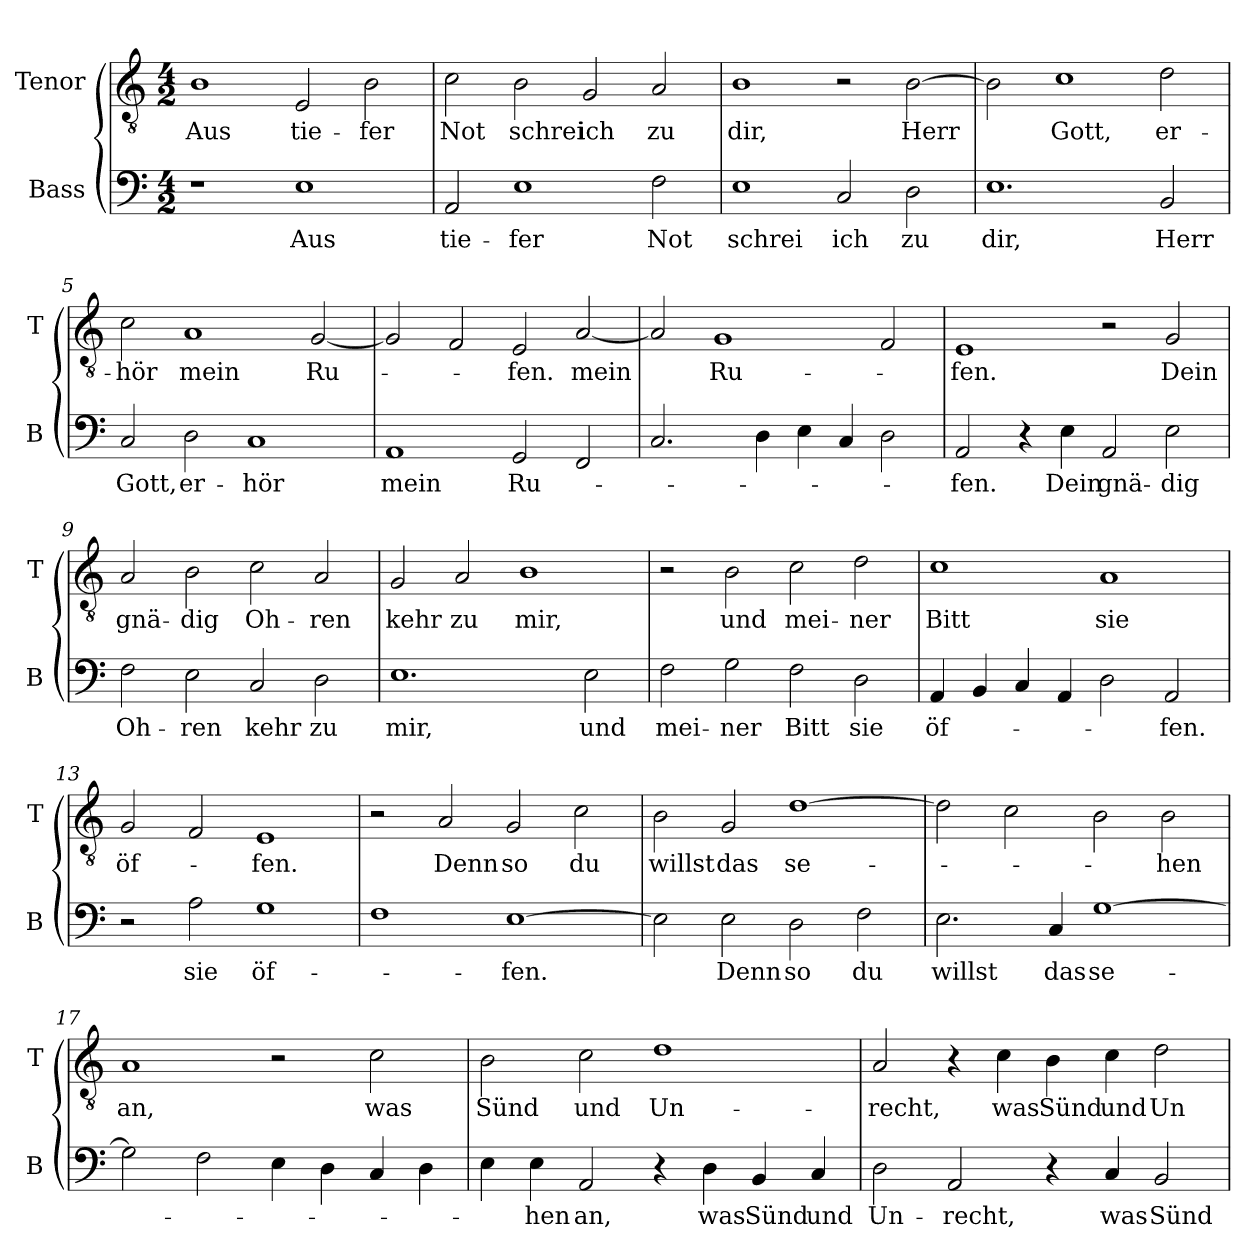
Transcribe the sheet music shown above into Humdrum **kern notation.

**kern	**text	**kern	**text
*part2	*part2	*part1	*part1
*staff2	*staff2	*staff1	*staff1
*I"Bass	*	*I"Tenor	*
*I'B	*	*I'T	*
*clefF4	*	*clefGv2	*
*k[]	*	*k[]	*
*C:	*	*C:	*
*M4/2	*	*M4/2	*
=1	=1	=1	=1
!	!	!	!LO:LY:b
1r	.	1B	Aus
!	!LO:LY:b	!	!LO:LY:b
1E	Aus	2E/	tie-
!	!	!	!LO:LY:b
.	.	2B\	-fer
=2	=2	=2	=2
!	!LO:LY:b	!	!LO:LY:b
2AA/	tie-	2c\	Not
!	!LO:LY:b	!	!LO:LY:b
1E	-fer	2B\	schrei
!	!	!	!LO:LY:b
.	.	2G/	ich
!	!LO:LY:b	!	!LO:LY:b
2F\	Not	2A/	zu
=3	=3	=3	=3
!	!LO:LY:b	!	!LO:LY:b
1E	schrei	1B	dir,
!	!LO:LY:b	!	!
2C/	ich	2r	.
!	!LO:LY:b	!	!LO:LY:b
2D\	zu	[2B\	Herr
=4	=4	=4	=4
!	!LO:LY:b	!	!
1.E	dir,	2B\]	.
!	!	!	!LO:LY:b
.	.	1c	Gott,
!	!LO:LY:b	!	!LO:LY:b
2BB/	Herr	2d\	er-
!!LO:LB:g=z
=5	=5	=5	=5
!	!LO:LY:b	!	!LO:LY:b
2C/	Gott,	2c\	-hör
!	!LO:LY:b	!	!LO:LY:b
2D\	er-	1A	mein
!	!LO:LY:b	!	!
1C	-hör	.	.
!	!	!	!LO:LY:b
.	.	[2G/	Ru-
=6	=6	=6	=6
!	!LO:LY:b	!	!
1AA	mein	2G/]	.
.	.	2F/	.
!	!LO:LY:b	!	!LO:LY:b
2GG/	Ru-	2E/	-fen.
!	!	!	!LO:LY:b
2FF/	.	[2A/	mein
=7	=7	=7	=7
2.C/	.	2A/]	.
!	!	!	!LO:LY:b
.	.	1G	Ru-
4D\	.	.	.
4E\	.	.	.
4C/	.	.	.
2D\	.	2F/	.
=8	=8	=8	=8
!	!LO:LY:b	!	!LO:LY:b
2AA/	-fen.	1E	-fen.
4r	.	.	.
!	!LO:LY:b	!	!
4E\	Dein	.	.
!	!LO:LY:b	!	!
2AA/	gnä-	2r	.
!	!LO:LY:b	!	!LO:LY:b
2E\	-dig	2G/	Dein
!!LO:LB:g=z
=9	=9	=9	=9
!	!LO:LY:b	!	!LO:LY:b
2F\	Oh-	2A/	gnä-
!	!LO:LY:b	!	!LO:LY:b
2E\	-ren	2B\	-dig
!	!LO:LY:b	!	!LO:LY:b
2C/	kehr	2c\	Oh-
!	!LO:LY:b	!	!LO:LY:b
2D\	zu	2A/	-ren
=10	=10	=10	=10
!	!LO:LY:b	!	!LO:LY:b
1.E	mir,	2G/	kehr
!	!	!	!LO:LY:b
.	.	2A/	zu
!	!	!	!LO:LY:b
.	.	1B	mir,
!	!LO:LY:b	!	!
2E\	und	.	.
=11	=11	=11	=11
!	!LO:LY:b	!	!
2F\	mei-	2r	.
!	!LO:LY:b	!	!LO:LY:b
2G\	-ner	2B\	und
!	!LO:LY:b	!	!LO:LY:b
2F\	Bitt	2c\	mei-
!	!LO:LY:b	!	!LO:LY:b
2D\	sie	2d\	-ner
=12	=12	=12	=12
!	!LO:LY:b	!	!LO:LY:b
4AA/	öf-	1c	Bitt
4BB/	.	.	.
4C/	.	.	.
4AA/	.	.	.
!	!	!	!LO:LY:b
2D\	.	1A	sie
!	!LO:LY:b	!	!
2AA/	-fen.	.	.
!!LO:LB:g=z
=13	=13	=13	=13
!	!	!	!LO:LY:b
2r	.	2G/	öf-
!	!LO:LY:b	!	!
2A\	sie	2F/	.
!	!LO:LY:b	!	!LO:LY:b
1G	öf-	1E	-fen.
=14	=14	=14	=14
1F	.	2r	.
!	!	!	!LO:LY:b
.	.	2A/	Denn
!	!LO:LY:b	!	!LO:LY:b
[1E	-fen.	2G/	so
!	!	!	!LO:LY:b
.	.	2c\	du
=15	=15	=15	=15
!	!	!	!LO:LY:b
2E\]	.	2B\	willst
!	!LO:LY:b	!	!LO:LY:b
2E\	Denn	2G/	das
!	!LO:LY:b	!	!LO:LY:b
2D\	so	[1d	se-
!	!LO:LY:b	!	!
2F\	du	.	.
=16	=16	=16	=16
!	!LO:LY:b	!	!
2.E\	willst	2d\]	.
.	.	2c\	.
!	!LO:LY:b	!	!
4C/	das	.	.
!	!LO:LY:b	!	!
[1G	se-	2B\	.
!	!	!	!LO:LY:b
.	.	2B\	-hen
!!LO:LB:g=z
=17	=17	=17	=17
!	!	!	!LO:LY:b
2G\]	.	1A	an,
2F\	.	.	.
4E\	.	2r	.
4D\	.	.	.
!	!	!	!LO:LY:b
4C/	.	2c\	was
4D\	.	.	.
=18	=18	=18	=18
!	!	!	!LO:LY:b
4E\	.	2B\	Sünd
!	!LO:LY:b	!	!
4E\	-hen	.	.
!	!LO:LY:b	!	!LO:LY:b
2AA/	an,	2c\	und
!	!	!	!LO:LY:b
4r	.	1d	Un-
!	!LO:LY:b	!	!
4D\	was	.	.
!	!LO:LY:b	!	!
4BB/	Sünd	.	.
!	!LO:LY:b	!	!
4C/	und	.	.
=19	=19	=19	=19
!	!LO:LY:b	!	!LO:LY:b
2D\	Un-	2A/	-recht,
!	!LO:LY:b	!	!
2AA/	-recht,	4r	.
!	!	!	!LO:LY:b
.	.	4c\	was
!	!	!	!LO:LY:b
4r	.	4B\	Sünd
!	!LO:LY:b	!	!LO:LY:b
4C/	was	4c\	und
!	!LO:LY:b	!	!LO:LY:b
2BB/	Sünd	2d\	Un-
=	=	=	=
*-	*-	*-	*-
